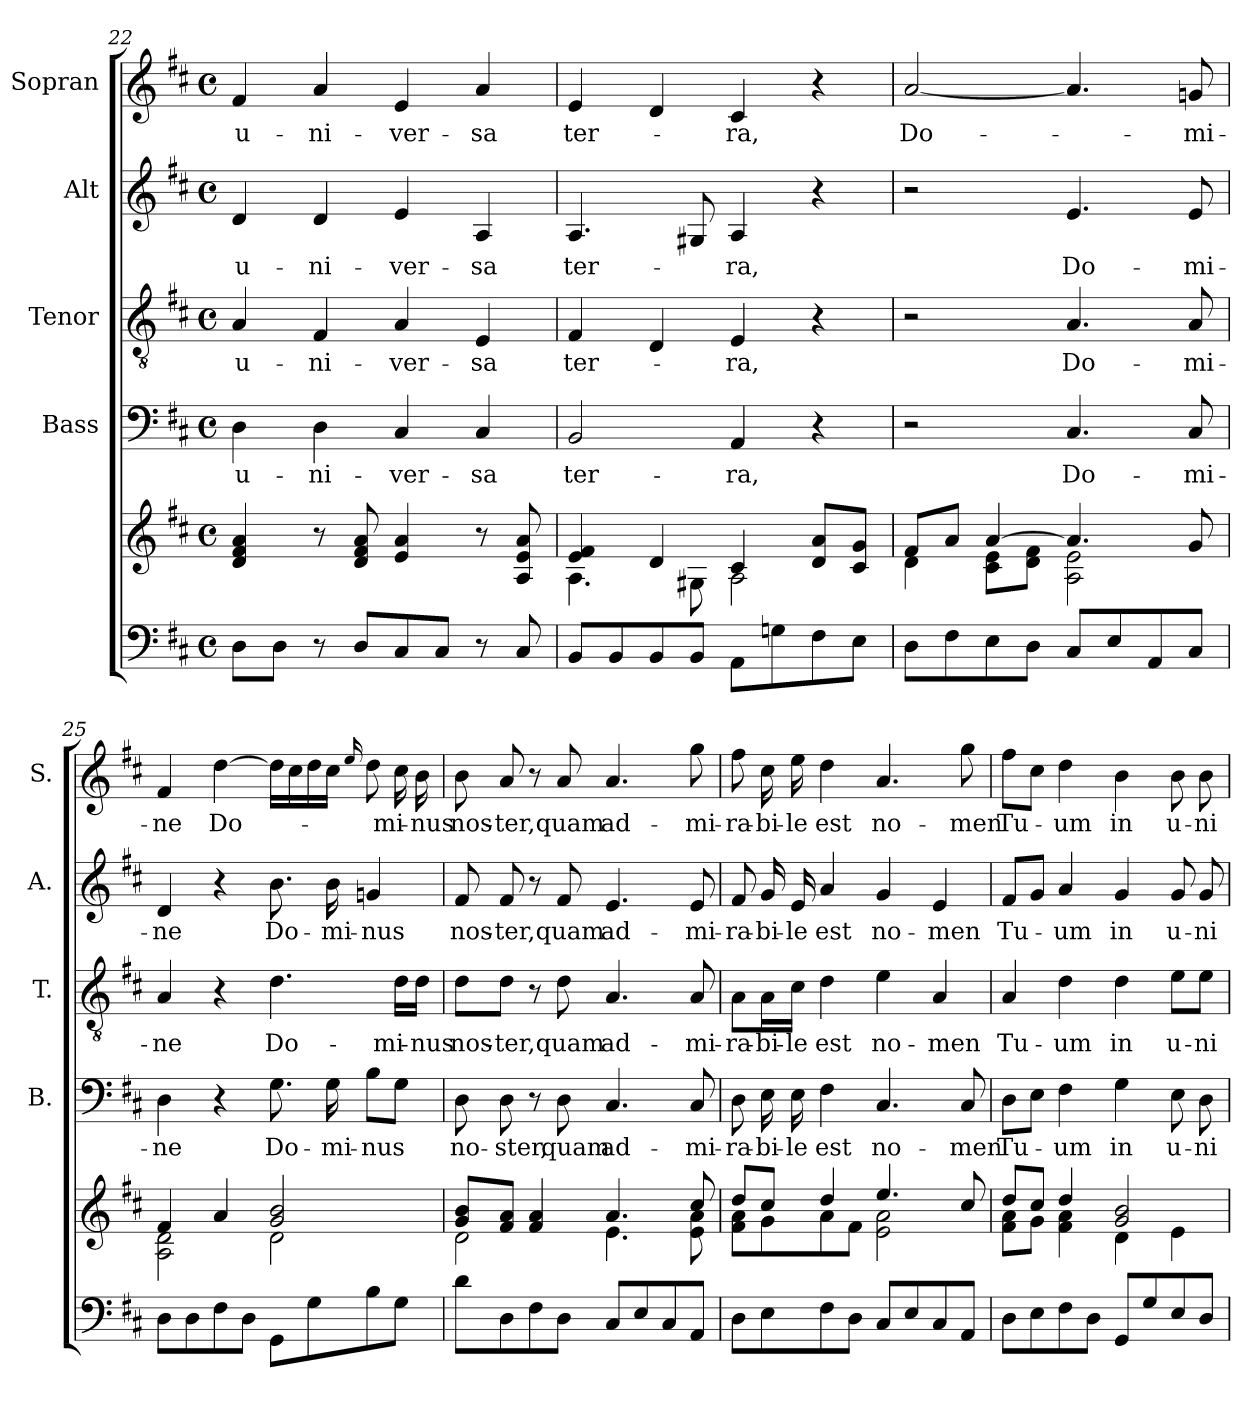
**kern	**kern	**kern	**text	**kern	**text	**kern	**text	**kern	**text
*part5	*part5	*part4	*part4	*part3	*part3	*part2	*part2	*part1	*part1
*staff6	*staff5	*staff4	*staff4	*staff3	*staff3	*staff2	*staff2	*staff1	*staff1
*	*	*I"Bass	*	*I"Tenor	*	*I"Alt	*	*I"Sopran	*
*	*	*I'B.	*	*I'T.	*	*I'A.	*	*I'S.	*
!!LO:LB:g=z
*clefF4	*clefG2	*clefF4	*	*clefGv2	*	*clefG2	*	*clefG2	*
*k[f#c#]	*k[f#c#]	*k[f#c#]	*	*k[f#c#]	*	*k[f#c#]	*	*k[f#c#]	*
*D:	*D:	*D:	*	*D:	*	*D:	*	*D:	*
*M4/4	*M4/4	*M4/4	*	*M4/4	*	*M4/4	*	*M4/4	*
*met(c)	*met(c)	*met(c)	*	*met(c)	*	*met(c)	*	*met(c)	*
=22	=22	=22	=22	=22	=22	=22	=22	=22	=22
!	!	!	!LO:LY:b	!	!LO:LY:b	!	!LO:LY:b	!	!LO:LY:b
8D\L	4d/ 4f#/ 4a/	4D\	u-	4A/	u-	4d/	u-	4f#/	u-
8D\J	.	.	.	.	.	.	.	.	.
!	!	!	!LO:LY:b	!	!LO:LY:b	!	!LO:LY:b	!	!LO:LY:b
8r	8r	4D\	-ni-	4F#/	-ni-	4d/	-ni-	4a/	-ni-
8D/L	8d/ 8f#/ 8a/	.	.	.	.	.	.	.	.
!	!	!	!LO:LY:b	!	!LO:LY:b	!	!LO:LY:b	!	!LO:LY:b
8C#/	4e/ 4a/	4C#/	-ver-	4A/	-ver-	4e/	-ver-	4e/	-ver-
8C#/J	.	.	.	.	.	.	.	.	.
!	!	!	!LO:LY:b	!	!LO:LY:b	!	!LO:LY:b	!	!LO:LY:b
8r	8r	4C#/	-sa	4E/	-sa	4A/	-sa	4a/	-sa
8C#/	8A/ 8e/ 8a/	.	.	.	.	.	.	.	.
=23	=23	=23	=23	=23	=23	=23	=23	=23	=23
*	*^	*	*	*	*	*	*	*	*
!	!	!	!	!LO:LY:b	!	!LO:LY:b	!	!LO:LY:b	!	!LO:LY:b
8BB/L	4e/ 4f#/	4.A\	2BB/	ter-	4F#/	ter-	4.A/	ter-	4e/	ter-
8BB/	.	.	.	.	.	.	.	.	.	.
8BB/	4d/	.	.	.	4D/	.	.	.	4d/	.
8BB/J	.	8G#X\	.	.	.	.	8G#X/	.	.	.
!	!	!	!	!LO:LY:b	!	!LO:LY:b	!	!LO:LY:b	!	!LO:LY:b
8AA\L	4c#/	2A\	4AA/	-ra,	4E/	-ra,	4A/	-ra,	4c#/	-ra,
8Gn\	.	.	.	.	.	.	.	.	.	.
8F#\	8d/ 8a/L	.	4r	.	4r	.	4r	.	4r	.
8E\J	8c#/ 8g/J	.	.	.	.	.	.	.	.	.
=24	=24	=24	=24	=24	=24	=24	=24	=24	=24	=24
!	!	!	!	!	!	!	!	!	!	!LO:LY:b
8D\L	8f#/L	4d\	2r	.	2r	.	2r	.	[2a/	Do-
8F#\	8a/J	.	.	.	.	.	.	.	.	.
8E\	[>4a/	8c#\ 8e\L	.	.	.	.	.	.	.	.
8D\J	.	8d\ 8f#\J	.	.	.	.	.	.	.	.
!	!	!	!	!LO:LY:b	!	!LO:LY:b	!	!LO:LY:b	!	!
8C#/L	4.a/]	2A\ 2e\	4.C#/	Do-	4.A/	Do-	4.e/	Do-	4.a/]	.
8E/	.	.	.	.	.	.	.	.	.	.
8AA/	.	.	.	.	.	.	.	.	.	.
!	!	!	!	!LO:LY:b	!	!LO:LY:b	!	!LO:LY:b	!	!LO:LY:b
8C#/J	8g/	.	8C#/	-mi-	8A/	-mi-	8e/	-mi-	8gn/	-mi-
!!LO:PB:g=z
=25	=25	=25	=25	=25	=25	=25	=25	=25	=25	=25
!	!	!	!	!LO:LY:b	!	!LO:LY:b	!	!LO:LY:b	!	!LO:LY:b
8D\L	4f#/	2A\ 2d\	4D\	-ne	4A/	-ne	4d/	-ne	4f#/	-ne
8D\	.	.	.	.	.	.	.	.	.	.
!	!	!	!	!	!	!	!	!	!	!LO:LY:b
8F#\	4a/	.	4r	.	4r	.	4r	.	[4dd\	Do-
8D\J	.	.	.	.	.	.	.	.	.	.
!	!	!	!	!LO:LY:b	!	!LO:LY:b	!	!LO:LY:b	!	!
8GG\L	2g/ 2b/	2d\	8.G\	Do-	4.d\	Do-	8.b\	Do-	16dd\LL]	.
.	.	.	.	.	.	.	.	.	16cc#\	.
8G\	.	.	.	.	.	.	.	.	16dd\	.
!	!	!	!	!LO:LY:b	!	!	!	!LO:LY:b	!	!
.	.	.	16G\	-mi-	.	.	16b\	-mi-	16cc#\JJ	.
.	.	.	.	.	.	.	.	.	16qqee/	.
!	!	!	!	!LO:LY:b	!	!	!	!LO:LY:b	!	!
8B\	.	.	8B\L	-nus	.	.	4gn/	-nus	8dd\	.
!	!	!	!	!	!	!LO:LY:b	!	!	!	!LO:LY:b
8G\J	.	.	8G\J	.	16d\LL	-mi-	.	.	16cc#\	-mi-
!	!	!	!	!	!	!LO:LY:b	!	!	!	!LO:LY:b
.	.	.	.	.	16d\JJ	-nus	.	.	16b\	-nus
=26	=26	=26	=26	=26	=26	=26	=26	=26	=26	=26
!	!	!	!	!LO:LY:b	!	!LO:LY:b	!	!LO:LY:b	!	!LO:LY:b
8d\L	8g/ 8b/L	2d\	8D\	no-	8d\L	nos-	8f#/	nos-	8b\	nos-
!	!	!	!	!LO:LY:b	!	!LO:LY:b	!	!LO:LY:b	!	!LO:LY:b
8D\	8f#/ 8a/J	.	8D\	-ster,	8d\J	-ter,	8f#/	-ter,	8a/	-ter,
8F#\	4f#/ 4a/	.	8r	.	8r	.	8r	.	8r	.
!	!	!	!	!LO:LY:b	!	!LO:LY:b	!	!LO:LY:b	!	!LO:LY:b
8D\J	.	.	8D\	quam	8d\	quam	8f#/	quam	8a/	quam
!	!	!	!	!LO:LY:b	!	!LO:LY:b	!	!LO:LY:b	!	!LO:LY:b
8C#/L	4.a/	4.e\	4.C#/	ad-	4.A/	ad-	4.e/	ad-	4.a/	ad-
8E/	.	.	.	.	.	.	.	.	.	.
8C#/	.	.	.	.	.	.	.	.	.	.
!	!	!	!	!LO:LY:b	!	!LO:LY:b	!	!LO:LY:b	!	!LO:LY:b
8AA/J	8cc#/	8e\ 8a\	8C#/	-mi-	8A/	-mi-	8e/	-mi-	8gg\	-mi-
=27	=27	=27	=27	=27	=27	=27	=27	=27	=27	=27
!	!	!	!	!LO:LY:b	!	!LO:LY:b	!	!LO:LY:b	!	!LO:LY:b
8D\L	8dd/L	8f#\ 8a\L	8D\	-ra-	8A\L	-ra-	8f#/	-ra-	8ff#\	-ra-
!	!	!	!	!LO:LY:b	!	!LO:LY:b	!	!LO:LY:b	!	!LO:LY:b
8E\	8cc#/J	8g\	16E\	-bi-	16A\L	-bi-	16g/	-bi-	16cc#\	-bi-
!	!	!	!	!LO:LY:b	!	!LO:LY:b	!	!LO:LY:b	!	!LO:LY:b
.	.	.	16E\	-le	16c#\JJ	-le	16e/	-le	16ee\	-le
!	!	!	!	!LO:LY:b	!	!LO:LY:b	!	!LO:LY:b	!	!LO:LY:b
8F#\	4dd/	8a\	4F#\	est	4d\	est	4a/	est	4dd\	est
8D\J	.	8f#\J	.	.	.	.	.	.	.	.
!	!	!	!	!LO:LY:b	!	!LO:LY:b	!	!LO:LY:b	!	!LO:LY:b
8C#/L	4.ee/	2e\ 2a\	4.C#/	no-	4e\	no-	4g/	no-	4.a/	no-
8E/	.	.	.	.	.	.	.	.	.	.
!	!	!	!	!	!	!LO:LY:b	!	!LO:LY:b	!	!
8C#/	.	.	.	.	4A/	-men	4e/	-men	.	.
!	!	!	!	!LO:LY:b	!	!	!	!	!	!LO:LY:b
8AA/J	8cc#/	.	8C#/	-men	.	.	.	.	8gg\	-men
!!LO:LB:g=z
=28	=28	=28	=28	=28	=28	=28	=28	=28	=28	=28
!	!	!	!	!LO:LY:b	!	!LO:LY:b	!	!LO:LY:b	!	!LO:LY:b
8D\L	8dd/L	8f#\ 8a\L	8D\L	Tu-	4A/	Tu-	8f#/L	Tu-	8ff#\L	Tu-
8E\	8cc#/J	8g\J	8E\J	.	.	.	8g/J	.	8cc#\J	.
!	!	!	!	!LO:LY:b	!	!LO:LY:b	!	!LO:LY:b	!	!LO:LY:b
8F#\	4dd/	4f#\ 4a\	4F#\	-um	4d\	-um	4a/	-um	4dd\	-um
8D\J	.	.	.	.	.	.	.	.	.	.
!	!	!	!	!LO:LY:b	!	!LO:LY:b	!	!LO:LY:b	!	!LO:LY:b
8GG/L	2g/ 2b/	4d\	4G\	in	4d\	in	4g/	in	4b\	in
8G/	.	.	.	.	.	.	.	.	.	.
!	!	!	!	!LO:LY:b	!	!LO:LY:b	!	!LO:LY:b	!	!LO:LY:b
8E/	.	4e\	8E\	u-	8e\L	u-	8g/	u-	8b\	u-
!	!	!	!	!LO:LY:b	!	!LO:LY:b	!	!LO:LY:b	!	!LO:LY:b
8D/J	.	.	8D\	-ni-	8e\J	-ni-	8g/	-ni-	8b\	-ni-
*	*v	*v	*	*	*	*	*	*	*	*
=	=	=	=	=	=	=	=	=	=
*-	*-	*-	*-	*-	*-	*-	*-	*-	*-
